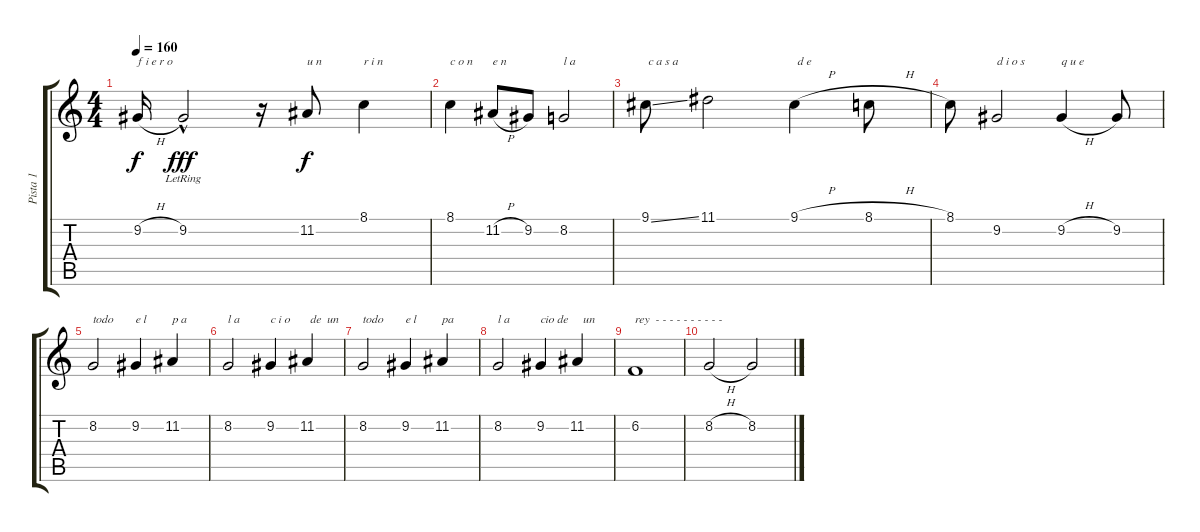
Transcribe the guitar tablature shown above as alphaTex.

\track ("Pista 1" "Pista 1") {instrument flute}
\staff {score tabs}
\tuning (E4 B3 G3 D3 A2 E2) {hide}
\ts (4 4)
\tempo 160
\clef g2
\ks c
9.2{h}.16{txt "f i e r o" dy f} 9.2{hac lr}.2{dy fff} r.16 11.2.8{txt "u n" dy f} 8.1.4{txt "r i n"} |
8.1.4{txt "c o n"} 11.2{h}.8{txt "e n"} 9.2.8 8.2.2{txt "l a"} |
9.1{ss}.8{txt " c a s a"} 11.1.2 9.1{h}.4{txt " d e"} 8.1{h}.8 |
8.1.8 9.2.2{txt "d i o s"} 9.2{h}.4{txt "q u e"} 9.2.8 |
8.2.2{txt "todo"} 9.2.4{txt "e l"} 11.2.4{txt "p a"} |
8.2.2{txt "l a"} 9.2.4{txt "c i o"} 11.2.4{txt " de  un"} |
8.2.2{txt "todo"} 9.2.4{txt "e l"} 11.2.4{txt "pa"} |
8.2.2{txt "l a"} 9.2.4{txt "cio de"} 11.2.4{txt "  un"} |
6.2.1{txt "rey  - - - - - - - - - - "} |
8.2{h}.2 8.2.2
